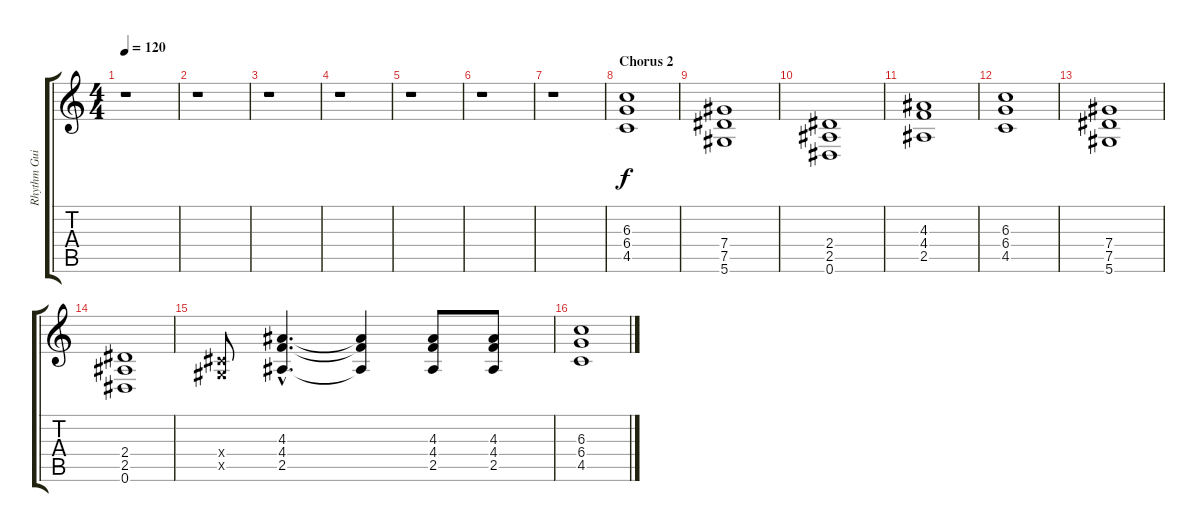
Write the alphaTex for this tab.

\track ("Rhythm Guitar" "Rhythm Gui") {instrument distortionguitar}
\staff {score tabs}
\tuning (Eb4 Bb3 Gb3 Db3 Ab2 Eb2) {hide}
\ts (4 4)
\tempo 120
\clef g2
\ks c
r.1{dy f} |
r.1 |
r.1 |
r.1 |
r.1 |
r.1 |
r.1 |
\section ("" "Chorus 2")
(6.3 6.4 4.5).1 |
(7.4 7.5 5.6).1 |
(2.4 2.5 0.6).1 |
(4.3 4.4 2.5).1 |
(6.3 6.4 4.5).1 |
(7.4 7.5 5.6).1 |
(2.4 2.5 0.6).1 |
(0.4{x} 0.5{x}).8 (4.3{hac} 4.4{hac} 2.5{hac}).4{d} (4.3{t} 4.4{t} 2.5{t}).4 (4.3 4.4 2.5).8 (4.3 4.4 2.5).8 |
(6.3 6.4 4.5).1
